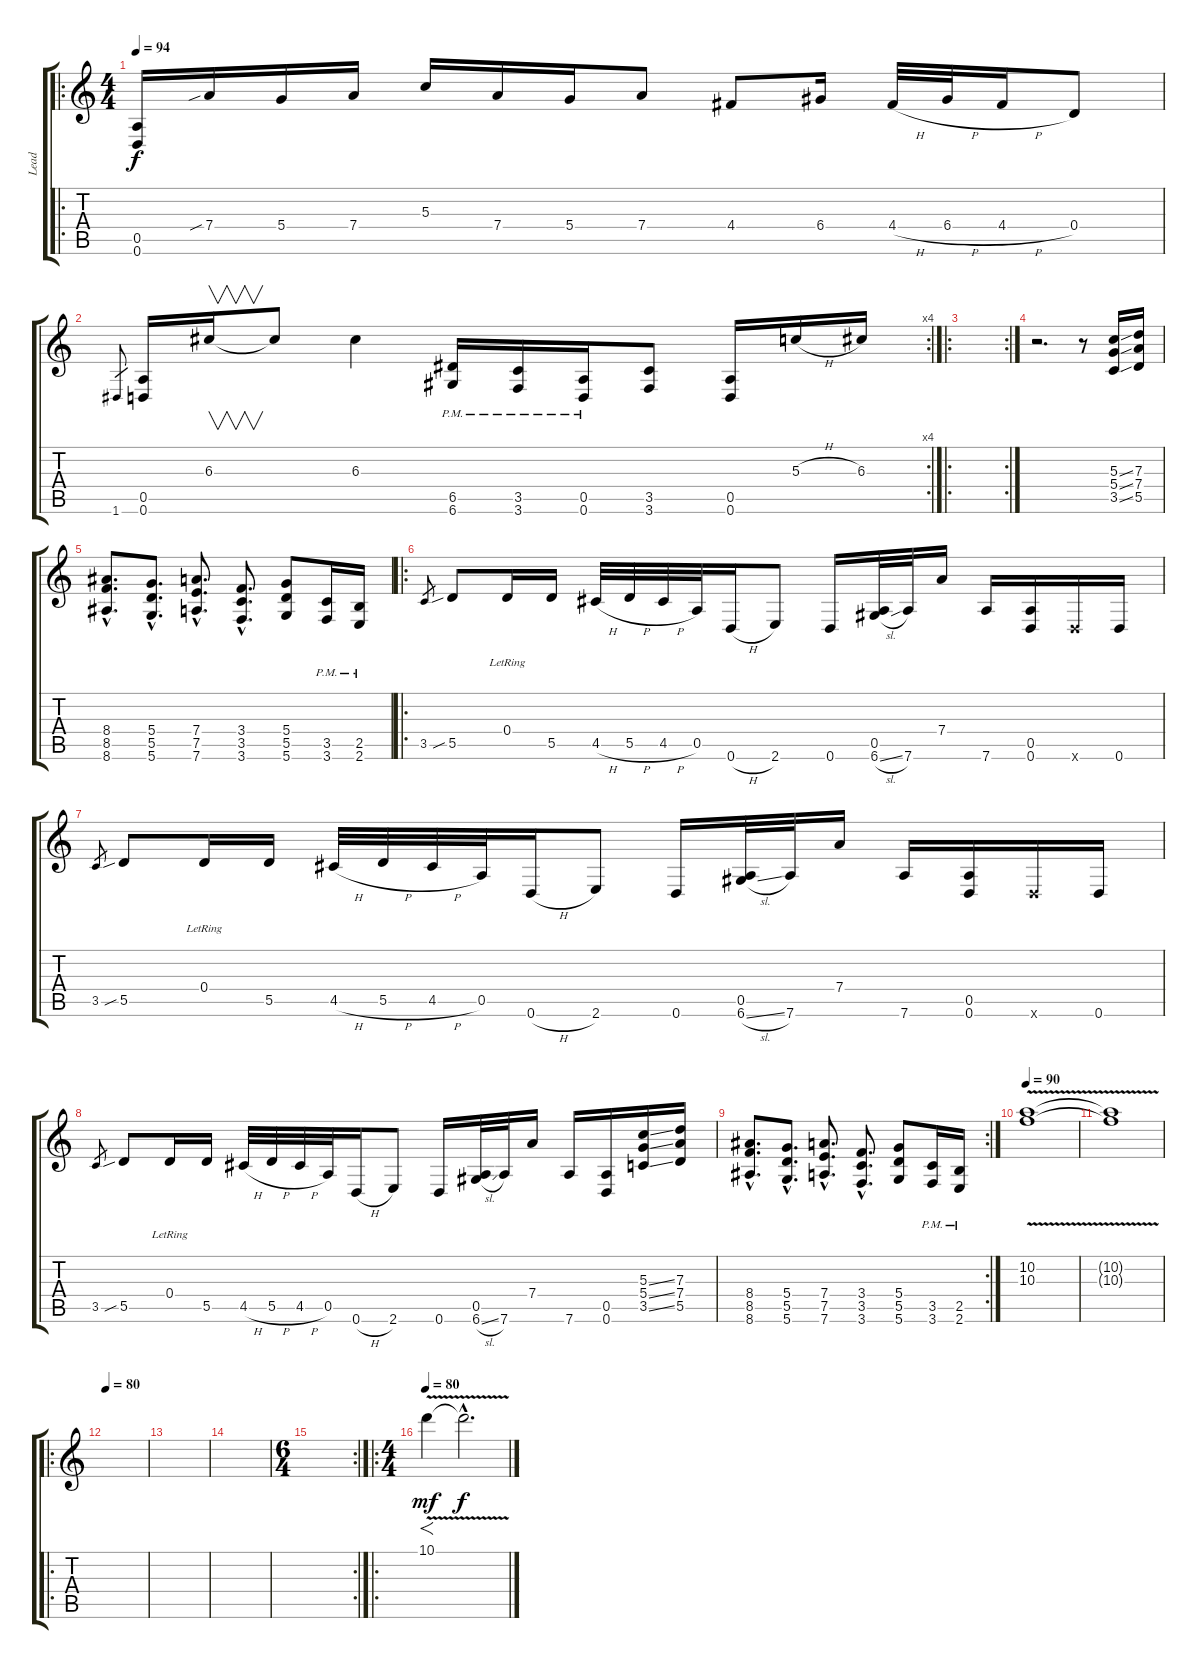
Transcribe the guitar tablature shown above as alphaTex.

\track ("Lead" "Lead") {instrument distortionguitar}
\staff {score tabs}
\tuning (E4 B3 G3 D3 A2 D2) {hide}
\ro
\ts (4 4)
\tempo 94
\clef g2
\ks c
(0.5 0.6).16{dy f} 7.4{sib}.16 5.4.16 7.4.16 5.3.16 7.4.16 5.4.16 7.4.8 4.4.8 6.4.16 4.4{h}.32 6.4{h}.32 4.4{h}.16 0.4.8 |
\rc 4
1.6.8{gr} (0.5 0.6).16 6.3.16{v} 6.3{t}.8 6.3.4 (6.5{pm} 6.6).16 (3.5{pm} 3.6).16 (0.5{pm} 0.6).16 (3.5 3.6).8 (0.5 0.6).16 5.3{h}.16 6.3.16 |
\ro
\rc 2
|
r.2{d} r.8 (5.3{ss} 5.4{ss} 3.5{ss}).16 (7.3 7.4 5.5).16 |
(8.4{hac} 8.5{hac} 8.6{hac}).8{d} (5.4{hac} 5.5{hac} 5.6{hac}).8{d} (7.4{hac} 7.5{hac} 7.6{hac}).8{d} (3.4{hac} 3.5{hac} 3.6{hac}).8{d} (5.4 5.5 5.6).8 (3.5 3.6{pm}).16 (2.5 2.6{pm}).16 |
\ro
3.5.8{gr} 5.5{sib}.8 0.4{lr}.16 5.5.16 4.5{h}.32 5.5{h}.32 4.5{h}.32 0.5.32 0.6{h}.16 2.6.8 0.6.16 (0.5 6.6{sl}).32 7.6.32 7.4.16 7.6.16 (0.5 0.6).16 0.6{x}.16 0.6.16 |
3.5.8{gr} 5.5{sib}.8 0.4{lr}.16 5.5.16 4.5{h}.32 5.5{h}.32 4.5{h}.32 0.5.32 0.6{h}.16 2.6.8 0.6.16 (0.5 6.6{sl}).32 7.6.32 7.4.16 7.6.16 (0.5 0.6).16 0.6{x}.16 0.6.16 |
3.5.8{gr} 5.5{sib}.8 0.4{lr}.16 5.5.16 4.5{h}.32 5.5{h}.32 4.5{h}.32 0.5.32 0.6{h}.16 2.6.8 0.6.16 (0.5 6.6{sl}).32 7.6.32 7.4.16 7.6.16 (0.5 0.6).16 (5.3{ss} 5.4{ss} 3.5{ss}).16 (7.3 7.4 5.5).16 |
\rc 2
(8.4{hac} 8.5{hac} 8.6{hac}).8{d} (5.4{hac} 5.5{hac} 5.6{hac}).8{d} (7.4{hac} 7.5{hac} 7.6{hac}).8{d} (3.4{hac} 3.5{hac} 3.6{hac}).8{d} (5.4 5.5 5.6).8 (3.5 3.6{pm}).16 (2.5 2.6{pm}).16 |
\tempo 90
(10.2 10.3{v}).1 |
(10.2{t} 10.3{t}).1{volume 0} |
\ro
\tempo 80
|
|
|
\rc 2
\ts (6 4)
|
\ro
\ts (4 4)
\tempo 80
10.1{v}.4{f dy mf volume 13} 10.1{hac t}.2{d dy f}
